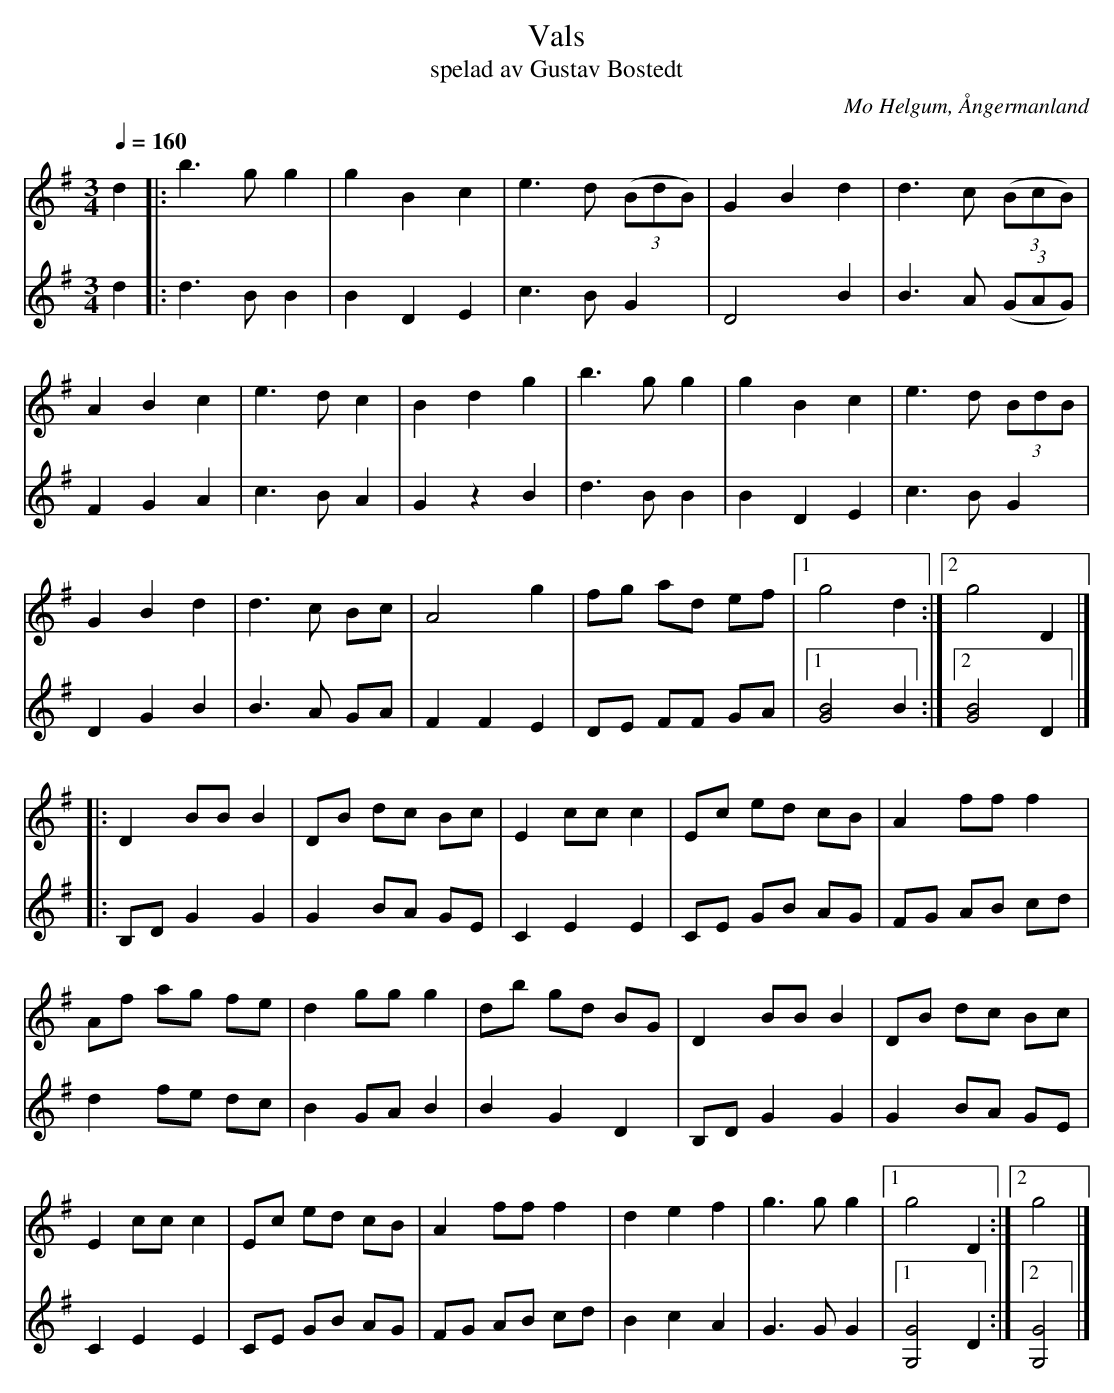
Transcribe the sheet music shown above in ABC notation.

X:1
T:Vals
T:spelad av Gustav Bostedt
O:Mo Helgum, Ångermanland
M:3/4
L:1/8
K:G
Q:1/4=160
V:1
d2 |: b3 g g2 | g2 B2 c2 | e3 d (3 (BdB) | G2 B2 d2 | d3 c (3 (BcB) |
A2 B2 c2 | e3 d c2 | B2 d2 g2 | b3 g g2 | g2 B2 c2 | e3 d (3 BdB |
G2 B2 d2 | d3 c Bc | A4 g2 | fg ad ef |1 g4 d2 :|2 g4 D2 |]
|: D2 BB B2 | DB dc Bc | E2 cc c2 | Ec ed cB | A2 ff f2 |
Af ag fe | d2 gg g2 | db gd BG | D2 BB B2 | DB dc Bc |
E2 cc c2 | Ec ed cB | A2 ff f2 | d2 e2 f2 | g3 g g2 |1 g4 D2 :|2 g4 |]
V:2
d2 |: d3 B B2 | B2 D2 E2 | c3 B G2 | D4 B2 | B3 A (3 (GAG) |
F2 G2 A2 | c3 B A2 | G2 z2 B2 | d3 B B2 | B2 D2 E2 | c3 B G2 |
D2 G2 B2 | B3 A GA | F2 F2 E2 | DE FF GA |1 [GB]4 B2 :|2 [GB]4 D2 |]
|: B,D G2 G2 | G2 BA GE | C2 E2 E2 | CE GB AG | FG AB cd |
d2 fe dc | B2 GA B2 | B2 G2 D2 | B,D G2 G2 | G2 BA GE |
C2 E2 E2 | CE GB  AG | FG AB cd | B2 c2 A2 | G3 G G2 |1 [GG,]4 D2 :|2 [GG,]4 |]
